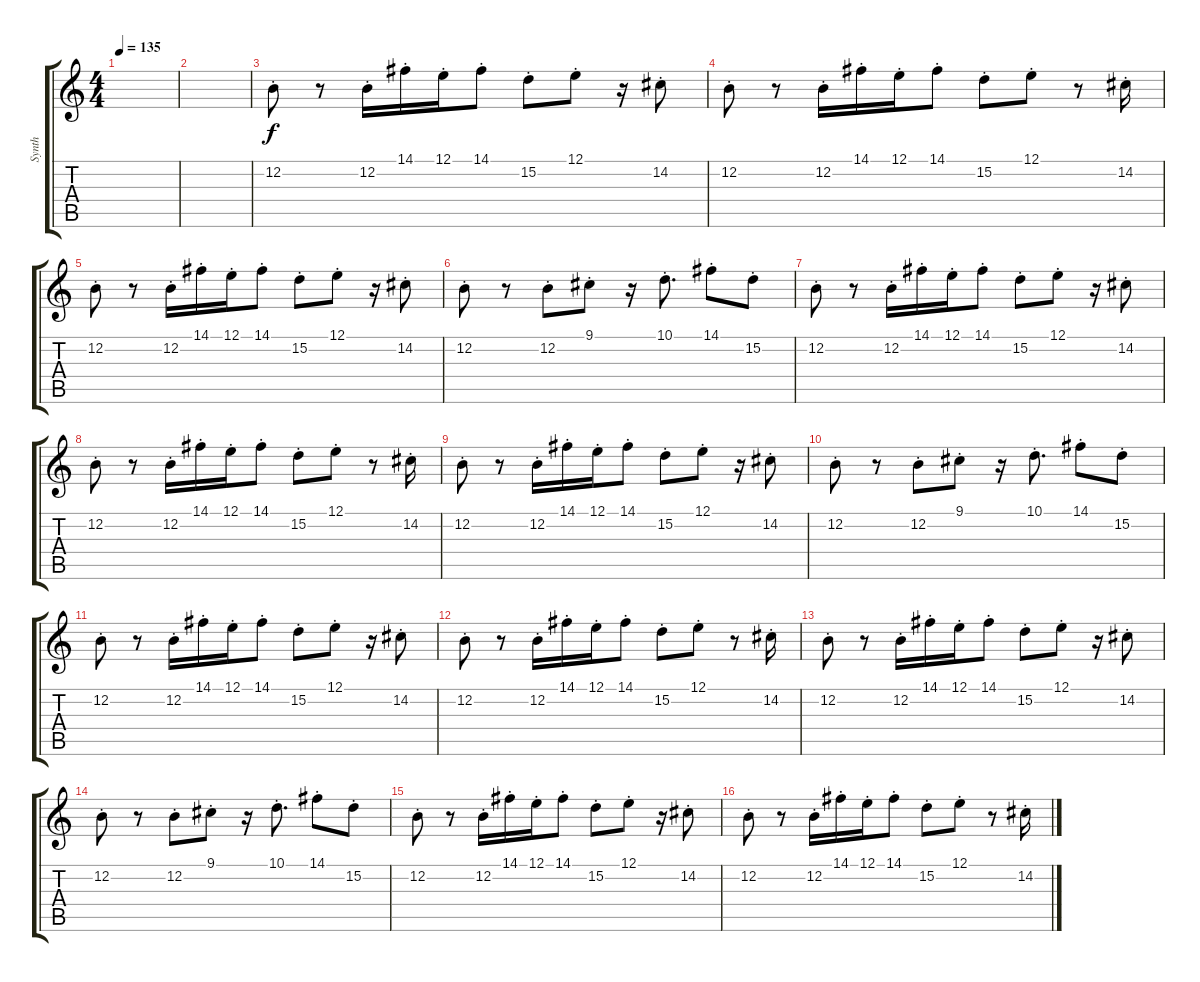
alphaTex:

\track ("Synth" "Synth") {instrument pad3polysynth}
\staff {score tabs}
\tuning (E4 B3 G3 D3 A2 E2) {hide}
\ts (4 4)
\tempo 135
\clef g2
\ks c
|
|
12.2{st}.8 r.8 12.2{st}.16 14.1{st}.16 12.1{st}.16 14.1{st}.8 15.2{st}.8 12.1{st}.8 r.16 14.2{st}.8 |
12.2{st}.8 r.8 12.2{st}.16 14.1{st}.16 12.1{st}.16 14.1{st}.8 15.2{st}.8 12.1{st}.8 r.8 14.2{st}.16 |
12.2{st}.8 r.8 12.2{st}.16 14.1{st}.16 12.1{st}.16 14.1{st}.8 15.2{st}.8 12.1{st}.8 r.16 14.2{st}.8 |
12.2{st}.8 r.8 12.2{st}.8 9.1{st}.8 r.16 10.1{st}.8{d} 14.1{st}.8 15.2{st}.8 |
12.2{st}.8 r.8 12.2{st}.16 14.1{st}.16 12.1{st}.16 14.1{st}.8 15.2{st}.8 12.1{st}.8 r.16 14.2{st}.8 |
12.2{st}.8 r.8 12.2{st}.16 14.1{st}.16 12.1{st}.16 14.1{st}.8 15.2{st}.8 12.1{st}.8 r.8 14.2{st}.16 |
12.2{st}.8 r.8 12.2{st}.16 14.1{st}.16 12.1{st}.16 14.1{st}.8 15.2{st}.8 12.1{st}.8 r.16 14.2{st}.8 |
12.2{st}.8 r.8 12.2{st}.8 9.1{st}.8 r.16 10.1{st}.8{d} 14.1{st}.8 15.2{st}.8 |
12.2{st}.8 r.8 12.2{st}.16 14.1{st}.16 12.1{st}.16 14.1{st}.8 15.2{st}.8 12.1{st}.8 r.16 14.2{st}.8 |
12.2{st}.8 r.8 12.2{st}.16 14.1{st}.16 12.1{st}.16 14.1{st}.8 15.2{st}.8 12.1{st}.8 r.8 14.2{st}.16 |
12.2{st}.8 r.8 12.2{st}.16 14.1{st}.16 12.1{st}.16 14.1{st}.8 15.2{st}.8 12.1{st}.8 r.16 14.2{st}.8 |
12.2{st}.8 r.8 12.2{st}.8 9.1{st}.8 r.16 10.1{st}.8{d} 14.1{st}.8 15.2{st}.8 |
12.2{st}.8 r.8 12.2{st}.16 14.1{st}.16 12.1{st}.16 14.1{st}.8 15.2{st}.8 12.1{st}.8 r.16 14.2{st}.8 |
12.2{st}.8 r.8 12.2{st}.16 14.1{st}.16 12.1{st}.16 14.1{st}.8 15.2{st}.8 12.1{st}.8 r.8 14.2{st}.16
